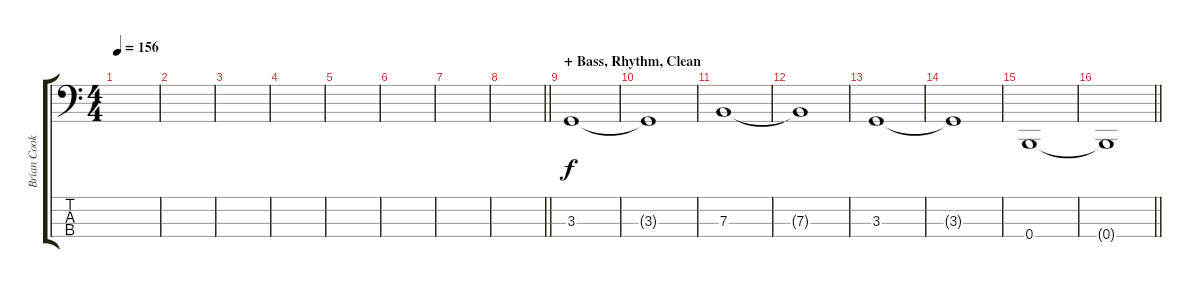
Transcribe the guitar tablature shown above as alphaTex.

\track ("Brian Cook (4 String Bass)" "Brian Cook") {instrument electricbassfinger}
\staff {score tabs}
\tuning (D2 A1 E1 B0) {hide}
\ts (4 4)
\section ("" "")
\tempo 156
\clef f4
\ks c
|
|
|
|
|
|
|
\barLineRight lightlight
|
\section ("" "+ Bass, Rhythm, Clean")
3.3.1 |
3.3{t}.1 |
7.3.1 |
7.3{t}.1 |
3.3.1 |
3.3{t}.1 |
0.4.1 |
\barLineRight lightlight
0.4{t}.1
